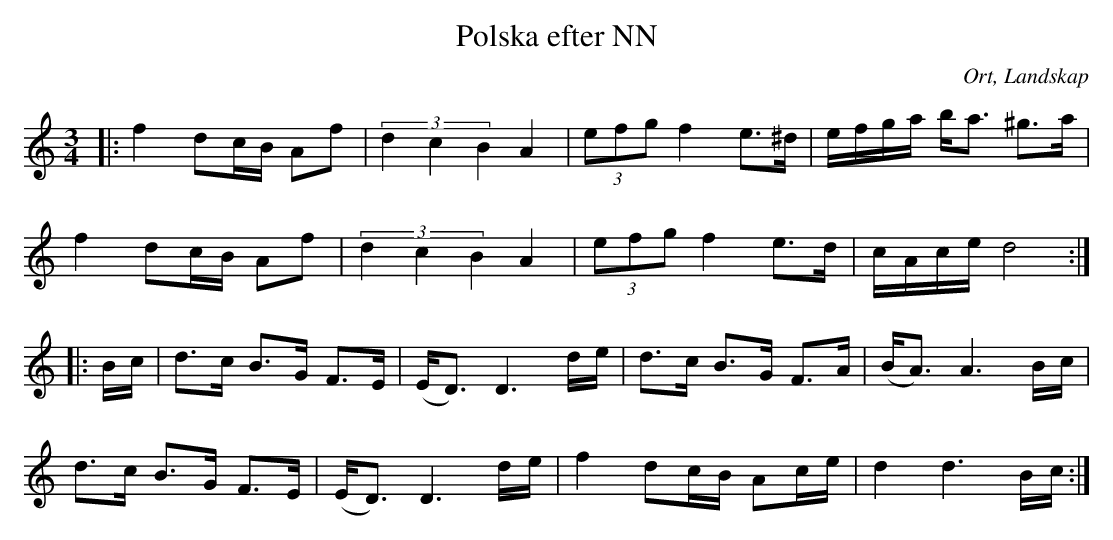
X:1
T:Polska efter NN
O:Ort, Landskap
M:3/4
L:1/8
K:C
|: f2 dc/2B/2 Af | (3d2c2B2 A2 | (3efg f2 e>^d | e/f/g/a/ b<a ^g>a |
f2 dc/B/ Af | (3d2c2B2 A2 | (3efg f2 e>d | c/A/c/e/ d4 :|
|:B/c/ | d>c B>G F>E | (E<D) D3 d/e/ | d>c B>G F>A | (B<A) A3 B/c/ |
d>c B>G F>E | (E<D) D3 d/e/ | f2 dc/2B/2 Ac/e/ | d2 d3 B/c/ :|
